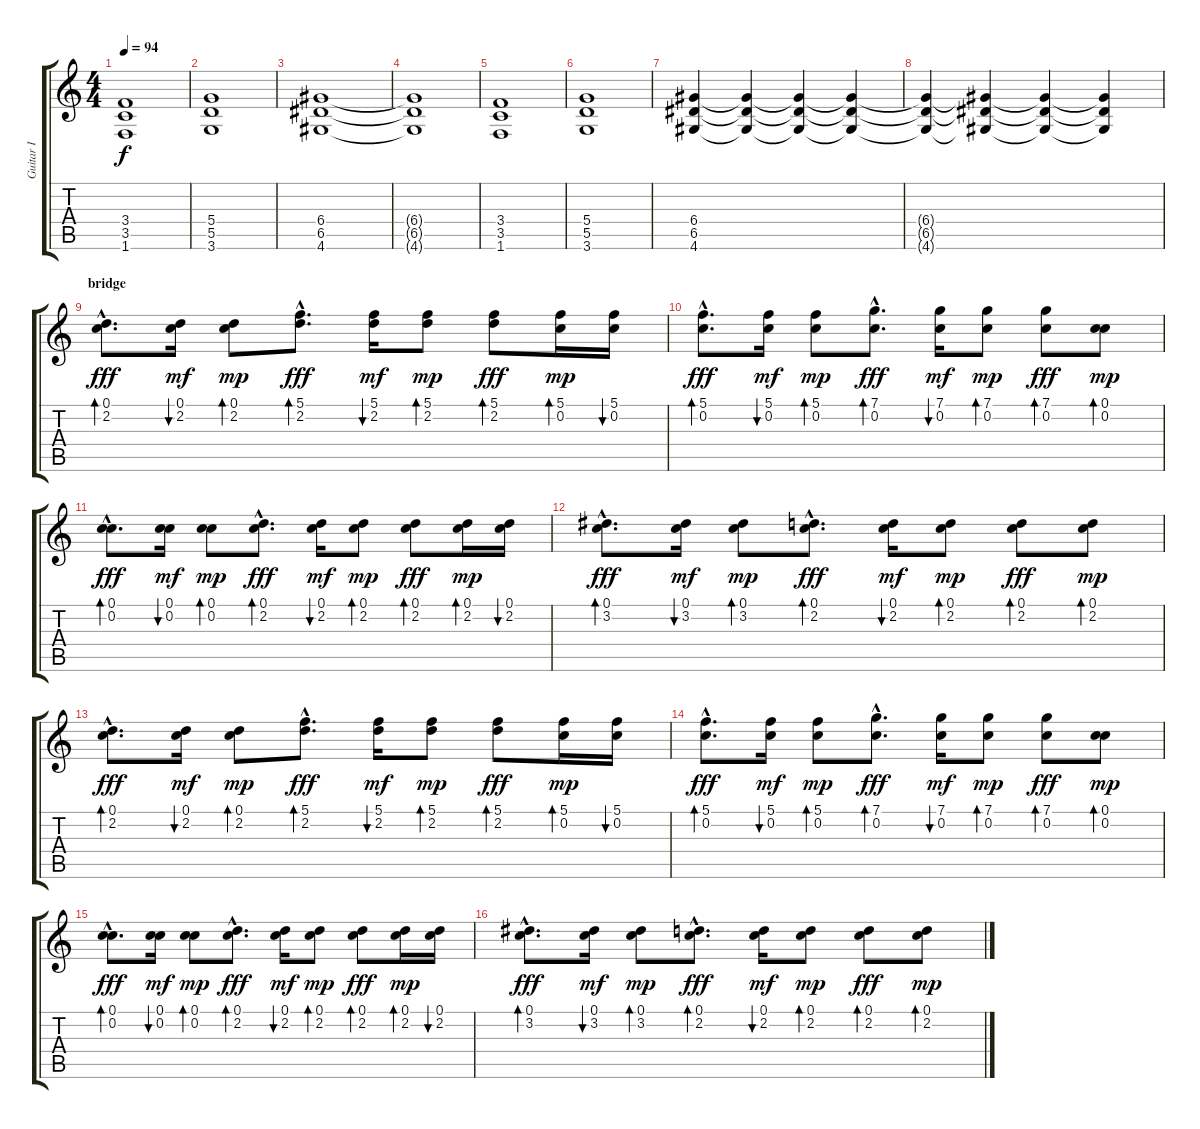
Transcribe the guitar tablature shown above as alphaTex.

\track ("Guitar I" "Guitar I") {instrument distortionguitar}
\staff {score tabs}
\tuning (C4 C4 G3 D3 A2 E2) {hide}
\ts (4 4)
\tempo 94
\clef g2
\ks c
(3.4 3.5 1.6).1{dy f} |
(5.4 5.5 3.6).1 |
(6.4 6.5 4.6).1 |
(6.4{t} 6.5{t} 4.6{t}).1 |
(3.4 3.5 1.6).1 |
(5.4 5.5 3.6).1 |
(6.4 6.5 4.6).4{volume 0} (6.4{t} 6.5{t} 4.6{t}).4 (6.4{t} 6.5{t} 4.6{t}).4 (6.4{t} 6.5{t} 4.6{t}).4 |
(6.4{t} 6.5{t} 4.6{t}).4 (6.4{t} 6.5{t} 4.6{t}).4 (6.4{t} 6.5{t} 4.6{t}).4 (6.4{t} 6.5{t} 4.6{t}).4 |
\section ("" "bridge")
(0.1{hac} 2.2{hac}).8{d bd 120 dy fff volume 13} (0.1 2.2).16{bu 120 dy mf} (0.1 2.2).8{bd 120 dy mp} (5.1{hac} 2.2{hac}).8{d bd 120 dy fff} (5.1 2.2).16{bu 120 dy mf} (5.1 2.2).8{bd 120 dy mp} (5.1 2.2).8{bd 120 dy fff} (5.1 0.2).16{bd 120 dy mp} (5.1 0.2).16{bu 120} |
(5.1{hac} 0.2{hac}).8{d bd 120 dy fff} (5.1 0.2).16{bu 120 dy mf} (5.1 0.2).8{bd 120 dy mp} (7.1{hac} 0.2{hac}).8{d bd 120 dy fff} (7.1 0.2).16{bu 120 dy mf} (7.1 0.2).8{bd 120 dy mp} (7.1 0.2).8{bd 120 dy fff} (0.1 0.2).8{bd 120 dy mp} |
(0.1{hac} 0.2{hac}).8{d bd 120 dy fff} (0.1 0.2).16{bu 120 dy mf} (0.1 0.2).8{bd 120 dy mp} (0.1{hac} 2.2{hac}).8{d bd 120 dy fff} (0.1 2.2).16{bu 120 dy mf} (0.1 2.2).8{bd 120 dy mp} (0.1 2.2).8{bd 120 dy fff} (0.1 2.2).16{bd 120 dy mp} (0.1 2.2).16{bu 120} |
(0.1{hac} 3.2{hac}).8{d bd 120 dy fff} (0.1 3.2).16{bu 120 dy mf} (0.1 3.2).8{bd 120 dy mp} (0.1{hac} 2.2{hac}).8{d bd 120 dy fff} (0.1 2.2).16{bu 120 dy mf} (0.1 2.2).8{bd 120 dy mp} (0.1 2.2).8{bd 120 dy fff} (0.1 2.2).8{bd 120 dy mp} |
(0.1{hac} 2.2{hac}).8{d bd 120 dy fff} (0.1 2.2).16{bu 120 dy mf} (0.1 2.2).8{bd 120 dy mp} (5.1{hac} 2.2{hac}).8{d bd 120 dy fff} (5.1 2.2).16{bu 120 dy mf} (5.1 2.2).8{bd 120 dy mp} (5.1 2.2).8{bd 120 dy fff} (5.1 0.2).16{bd 120 dy mp} (5.1 0.2).16{bu 120} |
(5.1{hac} 0.2{hac}).8{d bd 120 dy fff} (5.1 0.2).16{bu 120 dy mf} (5.1 0.2).8{bd 120 dy mp} (7.1{hac} 0.2{hac}).8{d bd 120 dy fff} (7.1 0.2).16{bu 120 dy mf} (7.1 0.2).8{bd 120 dy mp} (7.1 0.2).8{bd 120 dy fff} (0.1 0.2).8{bd 120 dy mp} |
(0.1{hac} 0.2{hac}).8{d bd 120 dy fff} (0.1 0.2).16{bu 120 dy mf} (0.1 0.2).8{bd 120 dy mp} (0.1{hac} 2.2{hac}).8{d bd 120 dy fff} (0.1 2.2).16{bu 120 dy mf} (0.1 2.2).8{bd 120 dy mp} (0.1 2.2).8{bd 120 dy fff} (0.1 2.2).16{bd 120 dy mp} (0.1 2.2).16{bu 120} |
(0.1{hac} 3.2{hac}).8{d bd 120 dy fff} (0.1 3.2).16{bu 120 dy mf} (0.1 3.2).8{bd 120 dy mp} (0.1{hac} 2.2{hac}).8{d bd 120 dy fff} (0.1 2.2).16{bu 120 dy mf} (0.1 2.2).8{bd 120 dy mp} (0.1 2.2).8{bd 120 dy fff} (0.1 2.2).8{bd 120 dy mp}
